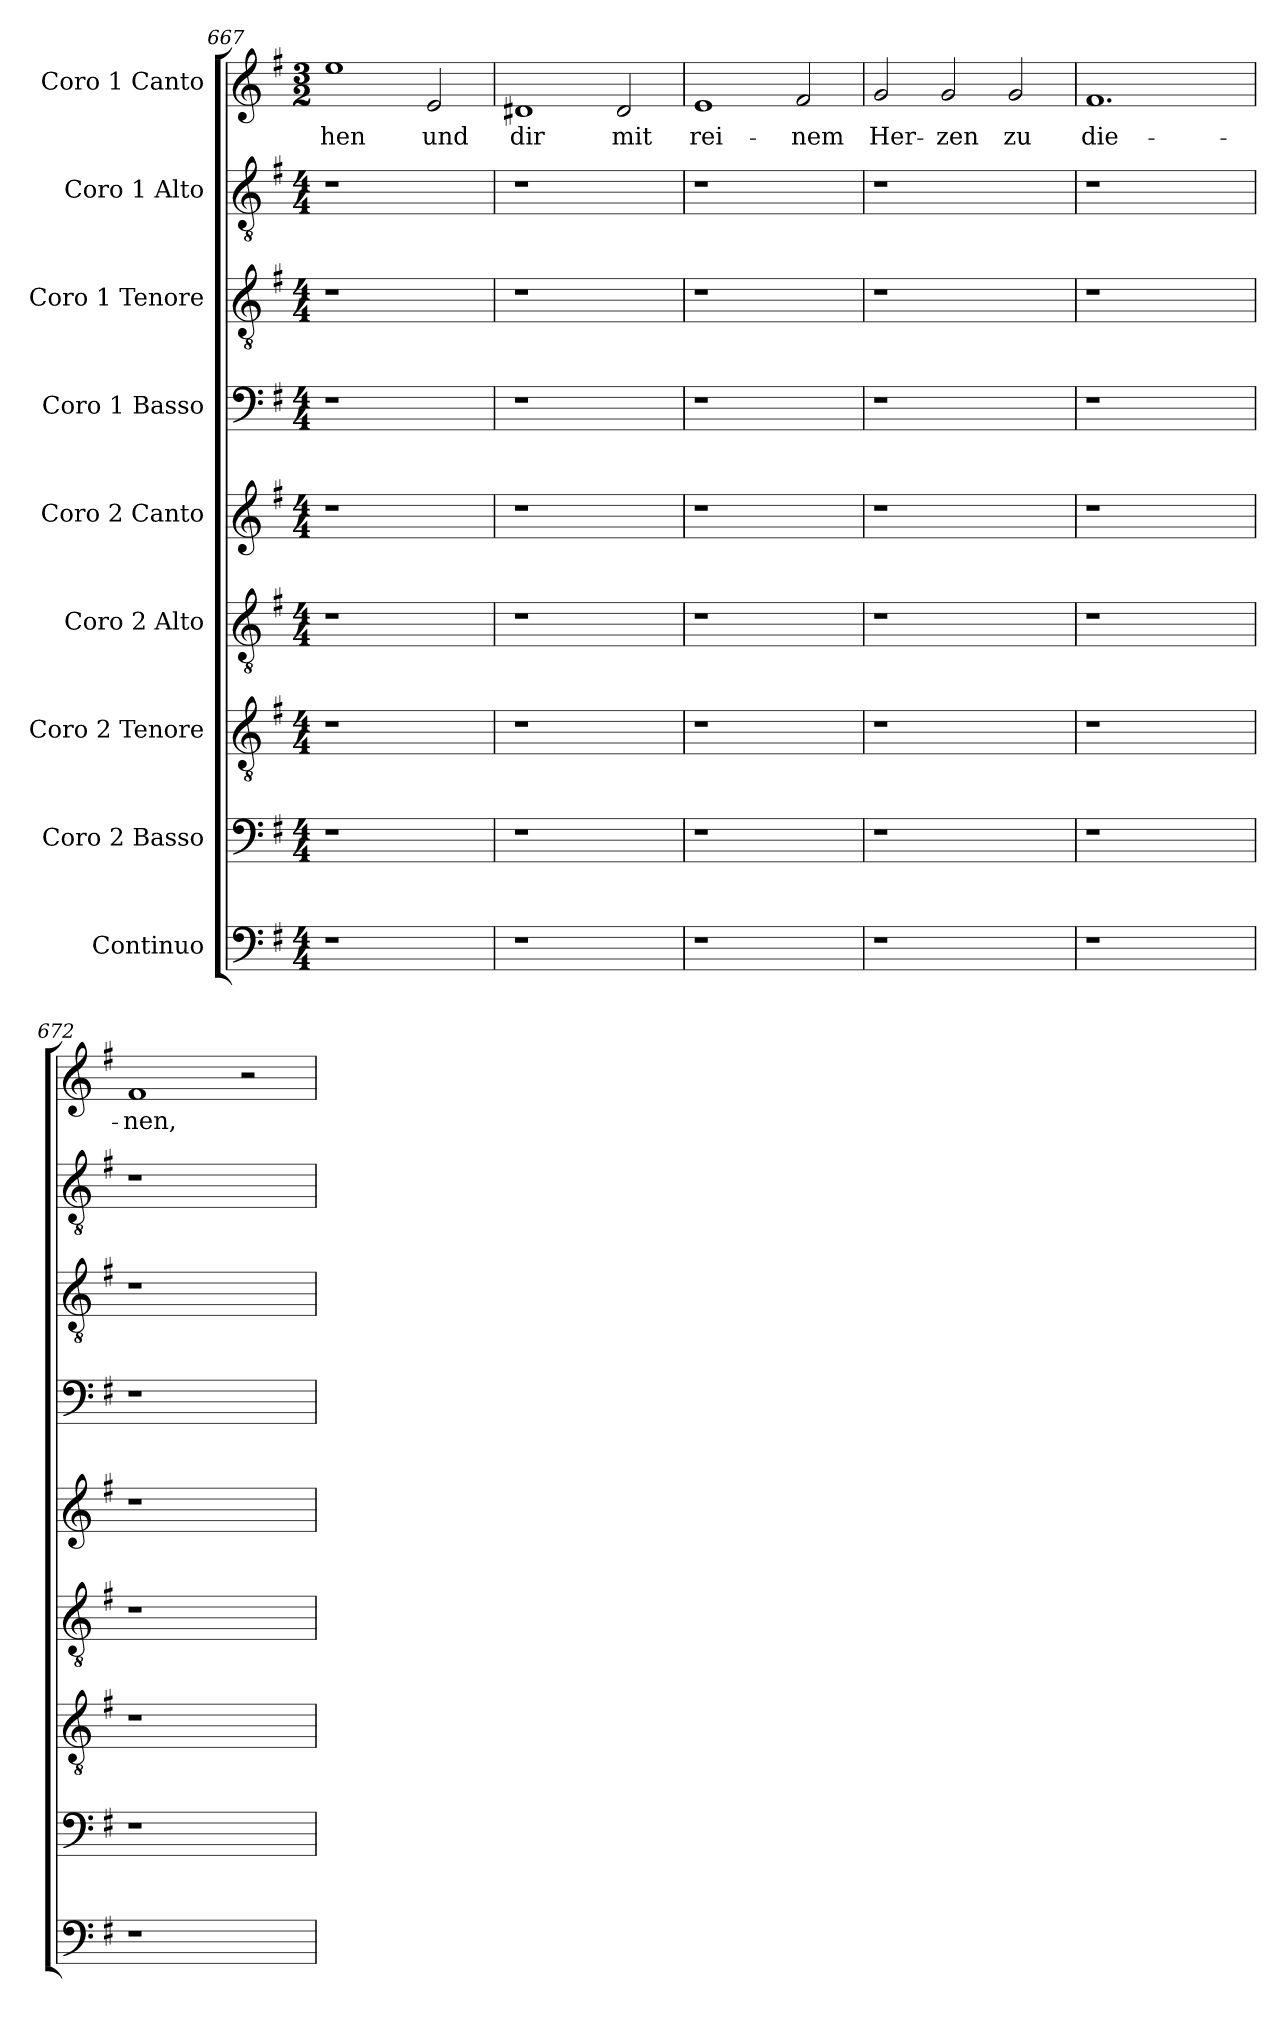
**kern	**kern	**kern	**kern	**kern	**kern	**kern	**kern	**kern	**text
*part9	*part8	*part7	*part6	*part5	*part4	*part3	*part2	*part1	*part1
*staff9	*staff8	*staff7	*staff6	*staff5	*staff4	*staff3	*staff2	*staff1	*staff1
*I"Continuo	*I"Coro 2  Basso	*I"Coro 2  Tenore	*I"Coro 2  Alto	*I"Coro 2  Canto	*I"Coro 1  Basso	*I"Coro 1  Tenore	*I"Coro 1  Alto	*I"Coro 1  Canto	*
*clefF4	*clefF4	*clefGv2	*clefGv2	*clefG2	*clefF4	*clefGv2	*clefGv2	*clefG2	*
*k[f#]	*k[f#]	*k[f#]	*k[f#]	*k[f#]	*k[f#]	*k[f#]	*k[f#]	*k[f#]	*
*G:	*G:	*G:	*G:	*G:	*G:	*G:	*G:	*G:	*
*M4/4	*M4/4	*M4/4	*M4/4	*M4/4	*M4/4	*M4/4	*M4/4	*M3/2	*
=667	=667	=667	=667	=667	=667	=667	=667	=667	=667
!	!	!	!	!	!	!	!	!	!LO:LY:b:cj
1r	1r	1r	1r	1r	1r	1r	1r	1ee	-hen
!	!	!	!	!	!	!	!	!	!LO:LY:b:cj
2ryy	2ryy	2ryy	2ryy	2ryy	2ryy	2ryy	2ryy	2e/	und
=668	=668	=668	=668	=668	=668	=668	=668	=668	=668
!	!	!	!	!	!	!	!	!	!LO:LY:b:cj
1r	1r	1r	1r	1r	1r	1r	1r	1d#X	dir
!	!	!	!	!	!	!	!	!	!LO:LY:b:cj
2ryy	2ryy	2ryy	2ryy	2ryy	2ryy	2ryy	2ryy	2d#/	mit
!!LO:LB:g=z
=669	=669	=669	=669	=669	=669	=669	=669	=669	=669
!	!	!	!	!	!	!	!	!	!LO:LY:b:cj
1r	1r	1r	1r	1r	1r	1r	1r	1e	rei-
!	!	!	!	!	!	!	!	!	!LO:LY:b:cj
2ryy	2ryy	2ryy	2ryy	2ryy	2ryy	2ryy	2ryy	2f#/	-nem
=670	=670	=670	=670	=670	=670	=670	=670	=670	=670
!	!	!	!	!	!	!	!	!	!LO:LY:b:cj
1r	1r	1r	1r	1r	1r	1r	1r	2g/	Her-
!	!	!	!	!	!	!	!	!	!LO:LY:b:cj
.	.	.	.	.	.	.	.	2g/	-zen
!	!	!	!	!	!	!	!	!	!LO:LY:b:cj
2ryy	2ryy	2ryy	2ryy	2ryy	2ryy	2ryy	2ryy	2g/	zu
=671	=671	=671	=671	=671	=671	=671	=671	=671	=671
!	!	!	!	!	!	!	!	!	!LO:LY:b:cj
1r	1r	1r	1r	1r	1r	1r	1r	1.f#	die-
2ryy	2ryy	2ryy	2ryy	2ryy	2ryy	2ryy	2ryy	.	.
=672	=672	=672	=672	=672	=672	=672	=672	=672	=672
!	!	!	!	!	!	!	!	!	!LO:LY:b:cj
1r	1r	1r	1r	1r	1r	1r	1r	1f#	-nen,
2ryy	2ryy	2ryy	2ryy	2ryy	2ryy	2ryy	2ryy	2r	.
=	=	=	=	=	=	=	=	=	=
*-	*-	*-	*-	*-	*-	*-	*-	*-	*-
